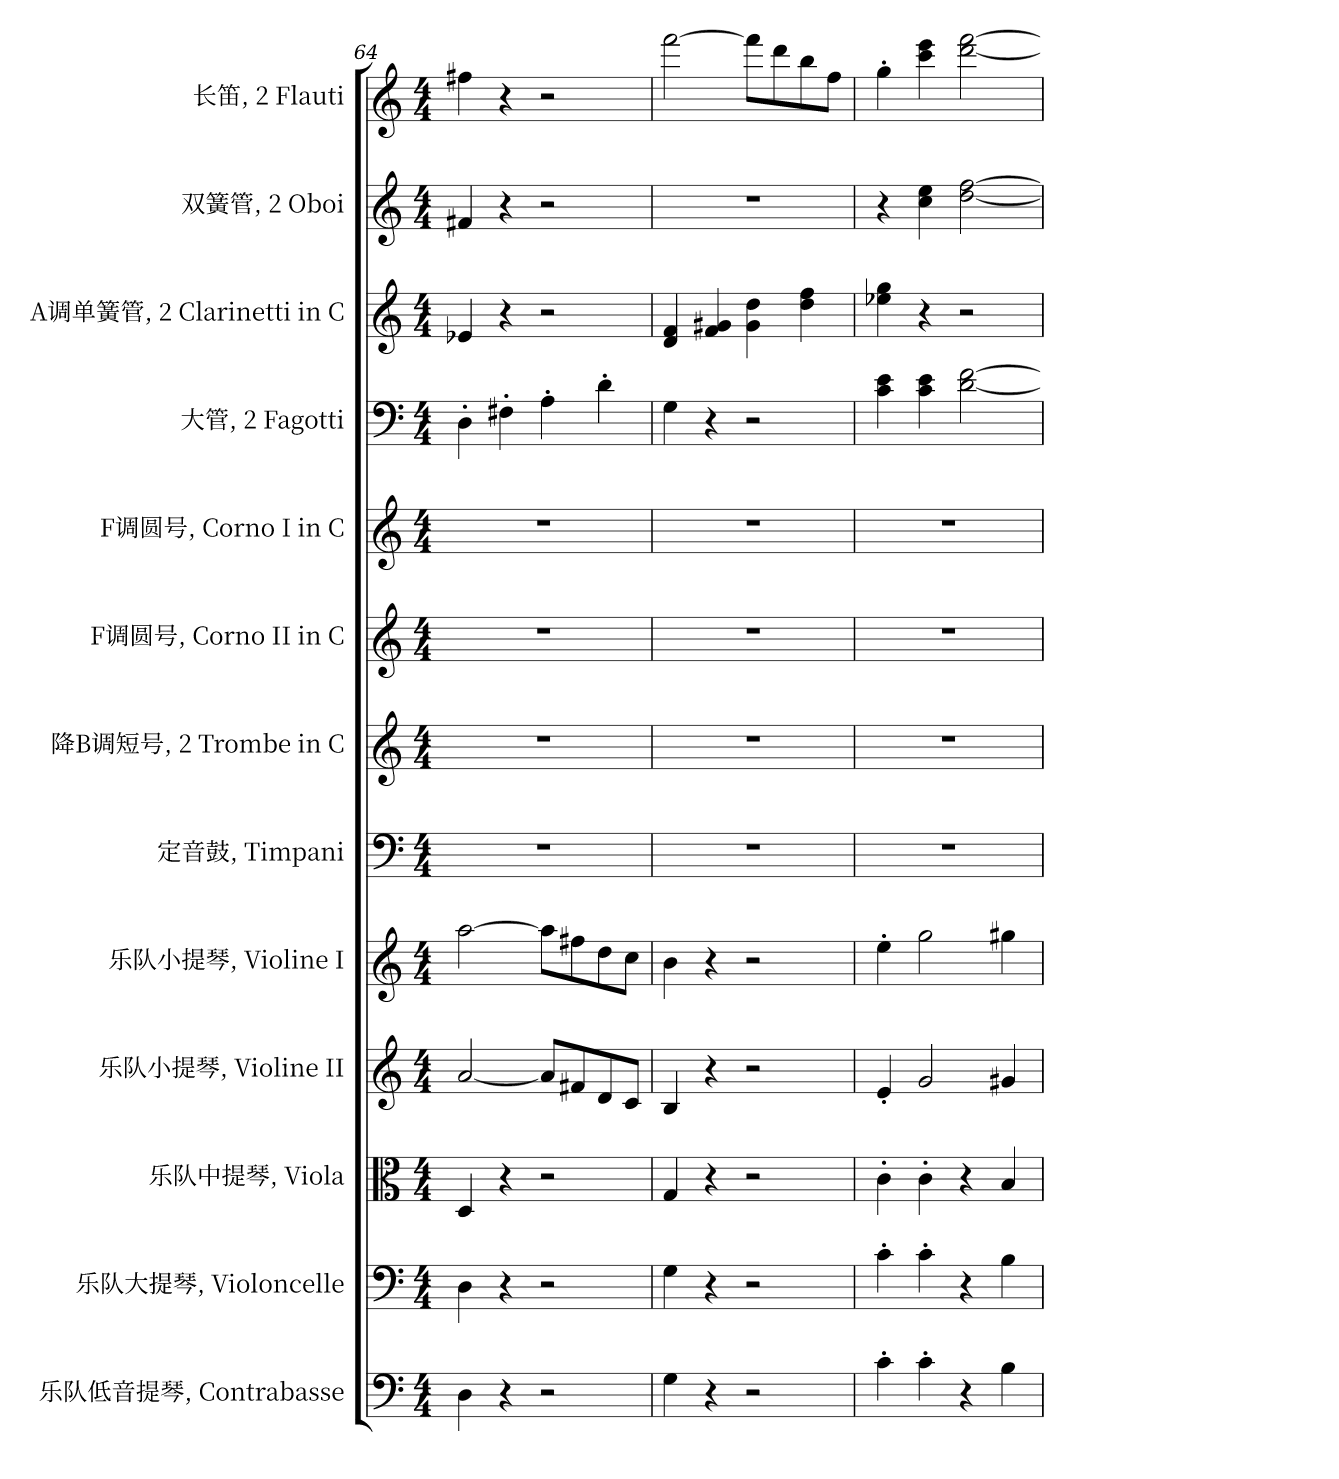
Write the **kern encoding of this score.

**kern	**kern	**kern	**kern	**kern	**kern	**kern	**kern	**kern	**kern	**kern	**kern	**kern
*part13	*part12	*part11	*part10	*part9	*part8	*part7	*part6	*part5	*part4	*part3	*part2	*part1
*staff13	*staff12	*staff11	*staff10	*staff9	*staff8	*staff7	*staff6	*staff5	*staff4	*staff3	*staff2	*staff1
*I"乐队低音提琴, Contrabasse	*I"乐队大提琴, Violoncelle	*I"乐队中提琴, Viola	*I"乐队小提琴, Violine II	*I"乐队小提琴, Violine I	*I"定音鼓, Timpani	*I"降B调短号, 2 Trombe in C	*I"F调圆号, Corno II in C	*I"F调圆号, Corno I in C	*I"大管, 2 Fagotti	*I"A调单簧管, 2 Clarinetti in C	*I"双簧管, 2 Oboi	*I"长笛, 2 Flauti
*I'Cbs.	*	*	*	*	*I'Timp.	*	*	*	*	*I'A Cl.	*I'Ob.	*I'Fl.
*clefF4	*clefF4	*clefC3	*clefG2	*clefG2	*clefF4	*clefG2	*clefG2	*clefG2	*clefF4	*clefG2	*clefG2	*clefG2
*ITrd7c12	*	*	*	*	*	*ITrd1c2	*ITrd4c7	*ITrd4c7	*	*ITrd2c3	*	*
*k[]	*k[]	*k[]	*k[]	*k[]	*k[]	*k[b-e-]	*k[b-]	*k[b-]	*k[]	*k[f#c#g#]	*k[]	*k[]
*M4/4	*M4/4	*M4/4	*M4/4	*M4/4	*M4/4	*M4/4	*M4/4	*M4/4	*M4/4	*M4/4	*M4/4	*M4/4
*MM193	*MM193	*MM193	*MM193	*MM193	*MM193	*MM193	*MM193	*MM193	*MM193	*MM193	*MM193	*MM193
=64	=64	=64	=64	=64	=64	=64	=64	=64	=64	=64	=64	=64
4DD\	4D\	4D/	[2a/	[2aa\	1r	1r	1r	1r	4D'\	4cn/	4f#X/	4ff#X\
4r	4r	4r	.	.	.	.	.	.	4F#X'\	4r	4r	4r
*	*	*	*	*	*	*	*	*	*	*	*	*MM203
2r	2r	2r	8a/L]	8aa\L]	.	.	.	.	4A'\	2r	2r	2r
.	.	.	8f#X/	8ff#X\	.	.	.	.	.	.	.	.
.	.	.	8d/	8dd\	.	.	.	.	4d'\	.	.	.
.	.	.	8c/J	8cc\J	.	.	.	.	.	.	.	.
=65	=65	=65	=65	=65	=65	=65	=65	=65	=65	=65	=65	=65
*	*	*	*	*	*	*	*	*	*	*	*	*MM193
4GG\	4G\	4G/	4B/	4b\	1r	1r	1r	1r	4G\	4B/ 4d/	1r	[2fff\
4r	4r	4r	4r	4r	.	.	.	.	4r	4d/ 4e#X/	.	.
*	*	*	*	*	*	*	*	*	*	*	*	*MM203
2r	2r	2r	2r	2r	.	.	.	.	2r	4e#\ 4b\	.	8fff\L]
.	.	.	.	.	.	.	.	.	.	.	.	8ddd\
.	.	.	.	.	.	.	.	.	.	4b\ 4dd\	.	8bb\
.	.	.	.	.	.	.	.	.	.	.	.	8ff\J
=66	=66	=66	=66	=66	=66	=66	=66	=66	=66	=66	=66	=66
*	*	*	*	*	*	*	*	*	*	*	*	*MM195
4C'\	4c'\	4c'\	4e'/	4ee'\	1r	1r	1r	1r	4c\ 4e\	4ccn\ 4ee\	4r	4gg'\
4C'\	4c'\	4c'\	2g/	2gg\	.	.	.	.	4c\ 4e\	4r	4cc\ 4ee\	4ccc\ 4eee\
*	*	*	*	*	*	*	*	*	*	*	*	*MM205
4r	4r	4r	.	.	.	.	.	.	[2d\ [2f\	2r	[2dd\ [2ff\	[2ddd\ [2fff\
4BB\	4B\	4B/	4g#X/	4gg#X\	.	.	.	.	.	.	.	.
=	=	=	=	=	=	=	=	=	=	=	=	=
*-	*-	*-	*-	*-	*-	*-	*-	*-	*-	*-	*-	*-
